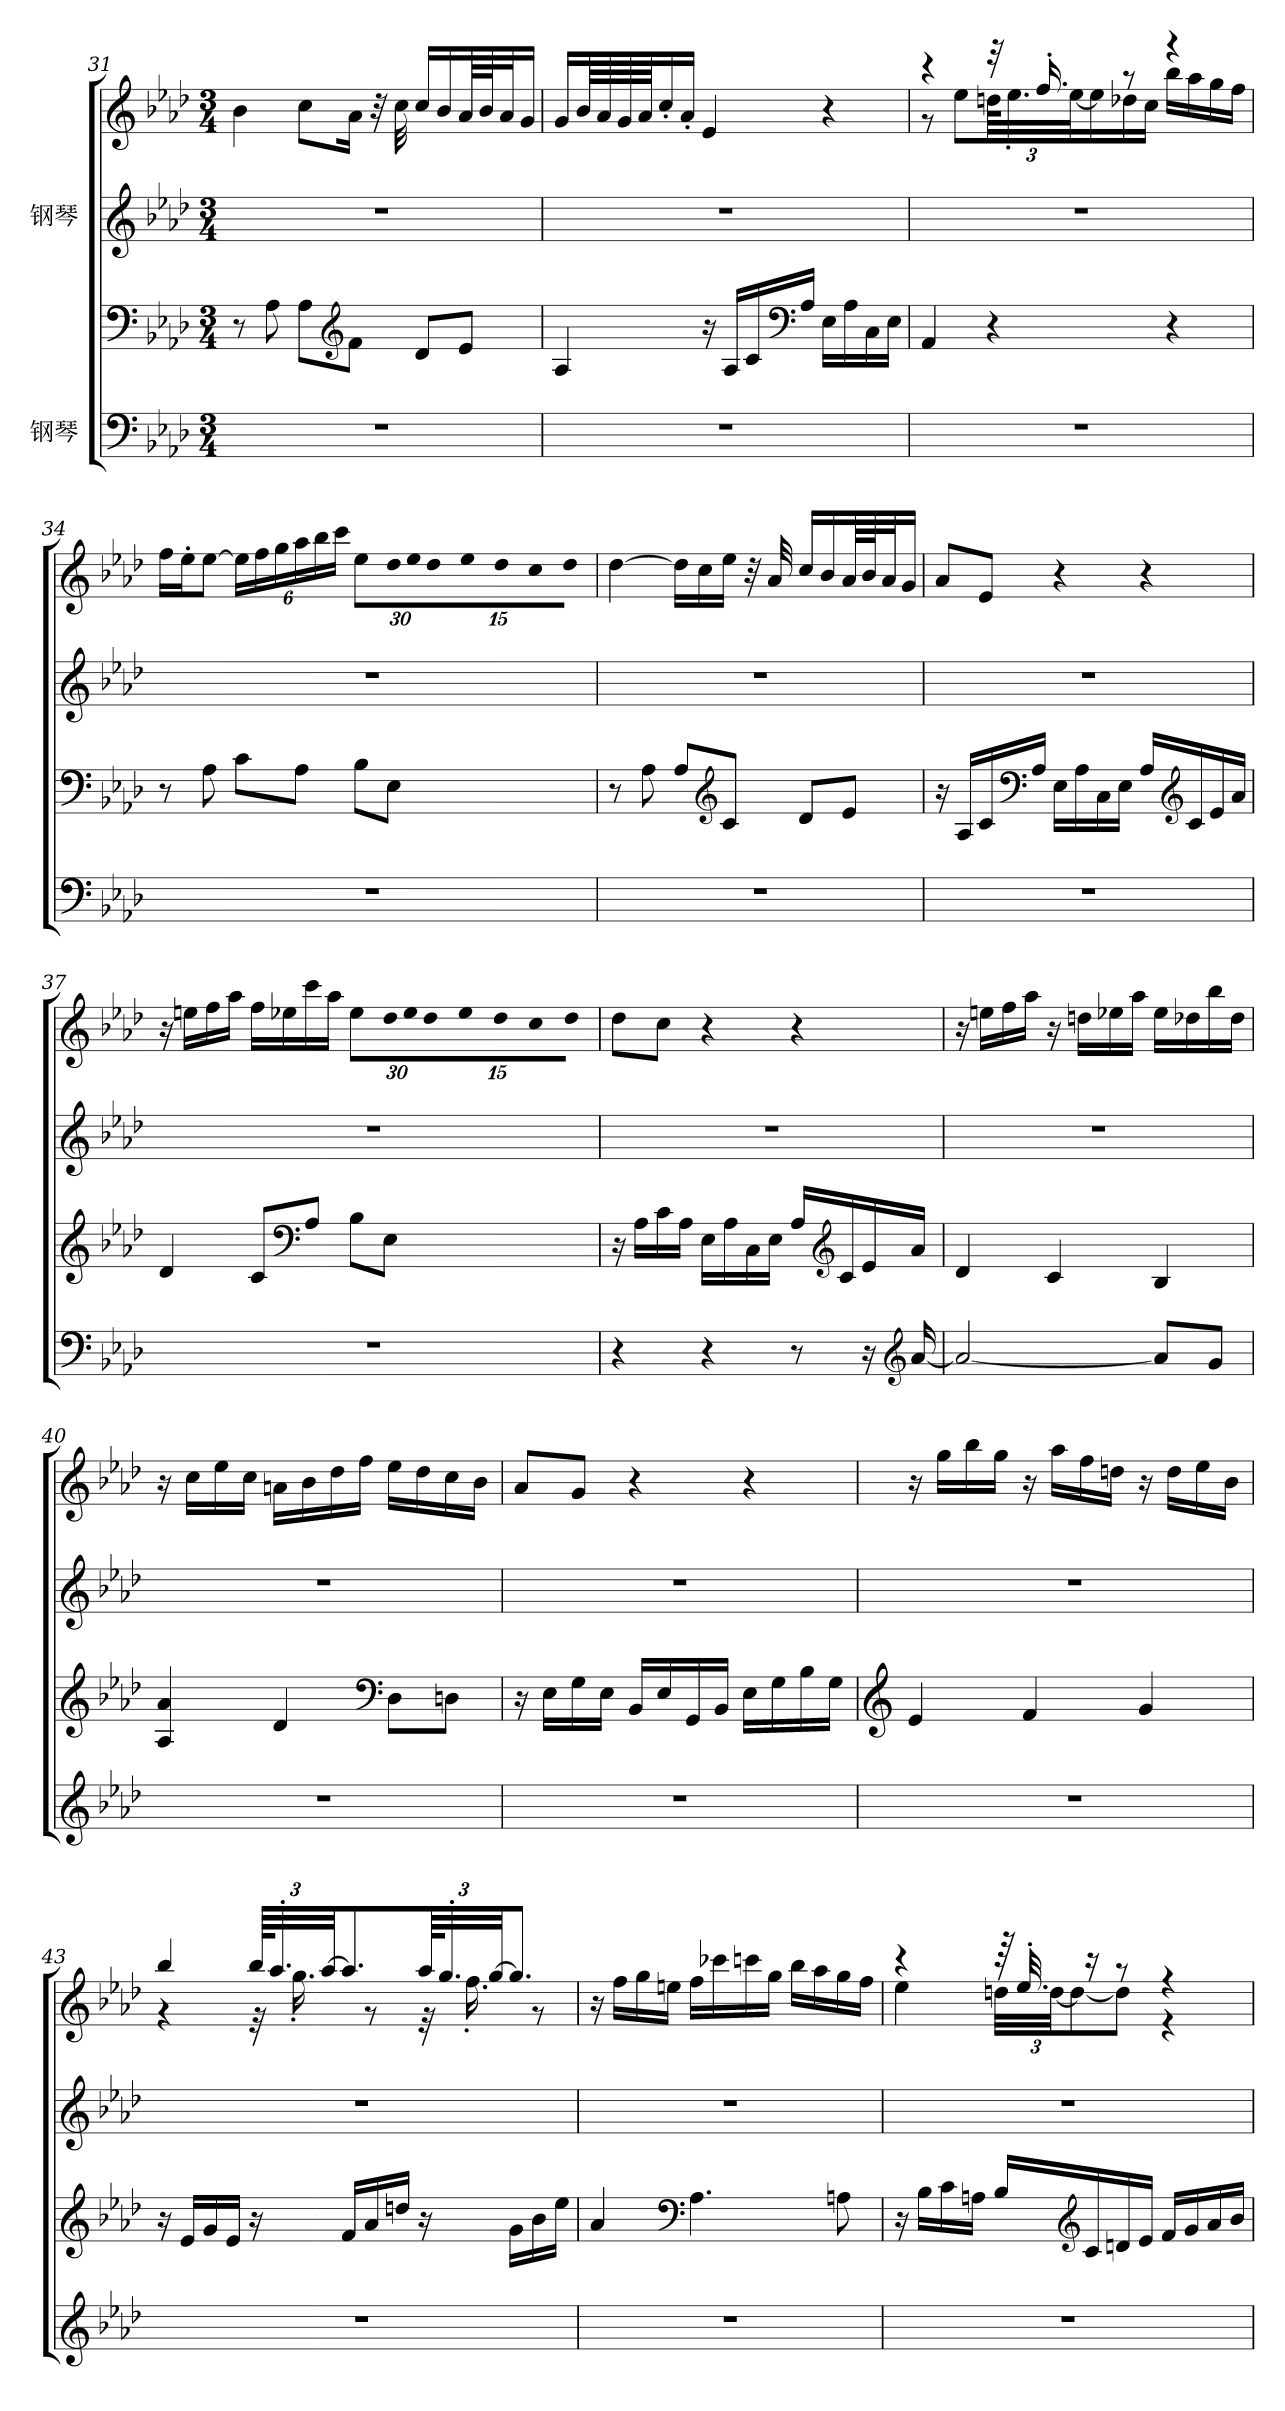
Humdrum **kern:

**kern	**kern	**kern	**kern
*part2	*part2	*part1	*part1
*staff4	*staff3	*staff2	*staff1
*I"钢琴	*	*I"钢琴	*
*clefF4	*clefF4	*clefG2	*clefG2
*k[b-e-a-d-]	*k[b-e-a-d-]	*k[b-e-a-d-]	*k[b-e-a-d-]
*M3/4	*M3/4	*M3/4	*M3/4
=31	=31	=31	=31
2.r	8r	2.r	4b-\
.	8A-\	.	.
.	8A-\L	.	8cc\L
*	*clefG2	*	*
.	8f\J	.	16a-\Jk
.	.	.	32r
.	.	.	32cc\
.	8d-/L	.	16cc/LL
.	.	.	16b-/
.	8e-/J	.	64a-/LL
.	.	.	64b-/J
.	.	.	32a-/J
.	.	.	16g/JJ
=32	=32	=32	=32
2.r	4A-/	2.r	16g/LL
.	.	.	64b-/LL
.	.	.	64a-/
.	.	.	64g/
.	.	.	64a-/JJ
.	.	.	16cc'/
.	.	.	16a-'/JJ
.	16r	.	4e-/
.	16A-/LL	.	.
.	16c/	.	.
*	*clefF4	*	*
.	16A-/JJ	.	.
.	16E-\LL	.	4r
.	16A-\	.	.
.	16C\	.	.
.	16E-\JJ	.	.
!!LO:LB:g=z
=33	=33	=33	=33
*	*	*	*^
2.r	4AA-/	2.r	4r	8r
.	.	.	.	8ee-\L
*	*	*	*	*Xbrackettup
.	4r	.	32r	96ddn\KLL
.	.	.	.	48.ee-'\
.	.	.	16.ff'/	.
.	.	.	.	[48ee-\J
.	.	.	.	16ee-\]
.	.	.	8r	16dd-X\
.	.	.	.	16cc\JJ
.	4r	.	4r	16bb-\LL
.	.	.	.	16aa-\
.	.	.	.	16gg\
.	.	.	.	16ff\JJ
*	*	*	*v	*v
=34	=34	=34	=34
2.r	8r	2.r	16ff\LL
.	.	.	16ee-'\J
.	8A-\	.	[8ee-\J
.	8c\L	.	24ee-\LL]
.	.	.	24ff\
.	.	.	24gg\
.	8A-\J	.	24aa-\
.	.	.	24bb-\
.	.	.	24ccc\JJ
.	8B-\L	.	8ee-\L
!	!	!	!LO:N:vis=256%9
.	8E-\J	.	960%17dd-\LLL
!	!	!	!LO:N:vis=256%9
.	.	.	960%17ee-\
.	.	.	1920ryy
!	!	!	!LO:N:vis=256%9
.	.	.	960%17dd-\
!	!	!	!LO:N:vis=256%9
.	.	.	960%17ee-\
!	!	!	!LO:N:vis=256%9
.	.	.	960%17dd-\
!	!	!	!LO:N:vis=256%9
.	.	.	960%17cc\
.	.	.	1920ryy
!	!	!	!LO:N:vis=256%9
.	.	.	960%17dd-\JJJJ
!!LO:PB:g=z
=35	=35	=35	=35
2.r	8r	2.r	[4dd-\
.	8A-\	.	.
.	8A-/L	.	16dd-\LL]
.	.	.	16cc\
*	*clefG2	*	*
.	8c/J	.	16ee-\JJ
.	.	.	32r
.	.	.	32a-/
.	8d-/L	.	16cc/LL
.	.	.	16b-/
.	8e-/J	.	64a-/LL
.	.	.	64b-/J
.	.	.	32a-/J
.	.	.	16g/JJ
=36	=36	=36	=36
2.r	16r	2.r	8a-/L
.	16A-/LL	.	.
.	16c/	.	8e-/J
*	*clefF4	*	*
.	16A-/JJ	.	.
.	16E-\LL	.	4r
.	16A-\	.	.
.	16C\	.	.
.	16E-\JJ	.	.
.	16A-/LL	.	4r
*	*clefG2	*	*
.	16c/	.	.
.	16e-/	.	.
.	16a-/JJ	.	.
!!LO:LB:g=z
=37	=37	=37	=37
2.r	4d-/	2.r	16r
.	.	.	16een\LL
.	.	.	16ff\
.	.	.	16aa-\JJ
.	8c/L	.	16ff\LL
.	.	.	16ee-X\
*	*clefF4	*	*
.	8A-/J	.	16ccc\
.	.	.	16aa-\JJ
.	8B-\L	.	8ee-\L
!	!	!	!LO:N:vis=256%9
.	8E-\J	.	960%17dd-\LLL
!	!	!	!LO:N:vis=256%9
.	.	.	960%17ee-\
.	.	.	1920ryy
!	!	!	!LO:N:vis=256%9
.	.	.	960%17dd-\
!	!	!	!LO:N:vis=256%9
.	.	.	960%17ee-\
!	!	!	!LO:N:vis=256%9
.	.	.	960%17dd-\
!	!	!	!LO:N:vis=256%9
.	.	.	960%17cc\
.	.	.	1920ryy
!	!	!	!LO:N:vis=256%9
.	.	.	960%17dd-\JJJJ
=38	=38	=38	=38
4r	16r	2.r	8dd-\L
.	16A-\LL	.	.
.	16c\	.	8cc\J
.	16A-\JJ	.	.
4r	16E-\LL	.	4r
.	16A-\	.	.
.	16C\	.	.
.	16E-\JJ	.	.
8r	16A-/LL	.	4r
*	*clefG2	*	*
.	16c/	.	.
16r	16e-/	.	.
*clefG2	*	*	*
[16a-/	16a-/JJ	.	.
!!LO:LB:g=z
=39	=39	=39	=39
2a-/_	4d-/	2.r	16r
.	.	.	16een\LL
.	.	.	16ff\
.	.	.	16aa-\JJ
.	4c/	.	16r
.	.	.	16ddn\LL
.	.	.	16ee-X\
.	.	.	16aa-\JJ
8a-/L]	4B-/	.	16ee-\LL
.	.	.	16dd-X\
8g/J	.	.	16bb-\
.	.	.	16dd-\JJ
=40	=40	=40	=40
2.r	4A-/ 4a-/	2.r	16r
.	.	.	16cc\LL
.	.	.	16ee-\
.	.	.	16cc\JJ
.	4d-/	.	16an\LL
.	.	.	16b-\
.	.	.	16dd-\
.	.	.	16ff\JJ
*	*clefF4	*	*
.	8D-\L	.	16ee-\LL
.	.	.	16dd-\
.	8Dn\J	.	16cc\
.	.	.	16b-\JJ
=41	=41	=41	=41
2.r	16r	2.r	8a-/L
.	16E-\LL	.	.
.	16G\	.	8g/J
.	16E-\JJ	.	.
.	16BB-/LL	.	4r
.	16E-/	.	.
.	16GG/	.	.
.	16BB-/JJ	.	.
.	16E-\LL	.	4r
.	16G\	.	.
.	16B-\	.	.
.	16G\JJ	.	.
!!LO:PB:g=z
=42	=42	=42	=42
*	*clefG2	*	*
2.r	4e-/	2.r	16r
.	.	.	16gg\LL
.	.	.	16bb-\
.	.	.	16gg\JJ
.	4f/	.	16r
.	.	.	16aa-\LL
.	.	.	16ff\
.	.	.	16ddn\JJ
.	4g/	.	16r
.	.	.	16dd\LL
.	.	.	16ee-\
.	.	.	16b-\JJ
=43	=43	=43	=43
*	*	*	*^
2.r	16r	2.r	4bb-/	4r
.	16e-/LL	.	.	.
.	16g/	.	.	.
.	16e-/JJ	.	.	.
.	16r	.	96bb-/KLLL	32r
.	.	.	48.aa-'/	.
.	.	.	.	16.gg'\
.	.	.	[48aa-/JJ	.
.	16f/LL	.	8.aa-/]	.
.	16a-/	.	.	8r
.	16ddn/JJ	.	.	.
.	16r	.	96aa-/KLL	32r
.	.	.	48.gg'/	.
.	.	.	.	16.ff'\
.	.	.	[48gg/JJ	.
.	16g\LL	.	8.gg/J]	.
.	16b-\	.	.	8r
.	16ee-\JJ	.	.	.
*	*	*	*v	*v
!!LO:LB:g=z
=44	=44	=44	=44
2.r	4a-/	2.r	16r
.	.	.	16ff\LL
.	.	.	16gg\
.	.	.	16een\JJ
*	*clefF4	*	*
.	4.A-\	.	16ff\LL
.	.	.	16ccc-X\
.	.	.	16cccn\
.	.	.	16gg\JJ
.	.	.	16bb-\LL
.	.	.	16aa-\
.	8An\	.	16gg\
.	.	.	16ff\JJ
=45	=45	=45	=45
*	*	*	*^
2.r	16r	2.r	4r	4ee-\
.	16B-\LL	.	.	.
.	16c\	.	.	.
.	16An\JJ	.	.	.
.	16B-/LL	.	64r	48ddn\LLL
.	.	.	32.ee-'/	.
.	.	.	.	[48dd\JJ
.	.	.	.	12dd\_
*	*clefG2	*	*	*
.	16c/	.	16r	.
.	16dn/	.	8r	8dd\J]
.	16e-/JJ	.	.	.
.	16f/LL	.	4r	4r
.	16g/	.	.	.
.	16a-/	.	.	.
.	16b-/JJ	.	.	.
*	*	*	*v	*v
=	=	=	=
*-	*-	*-	*-
